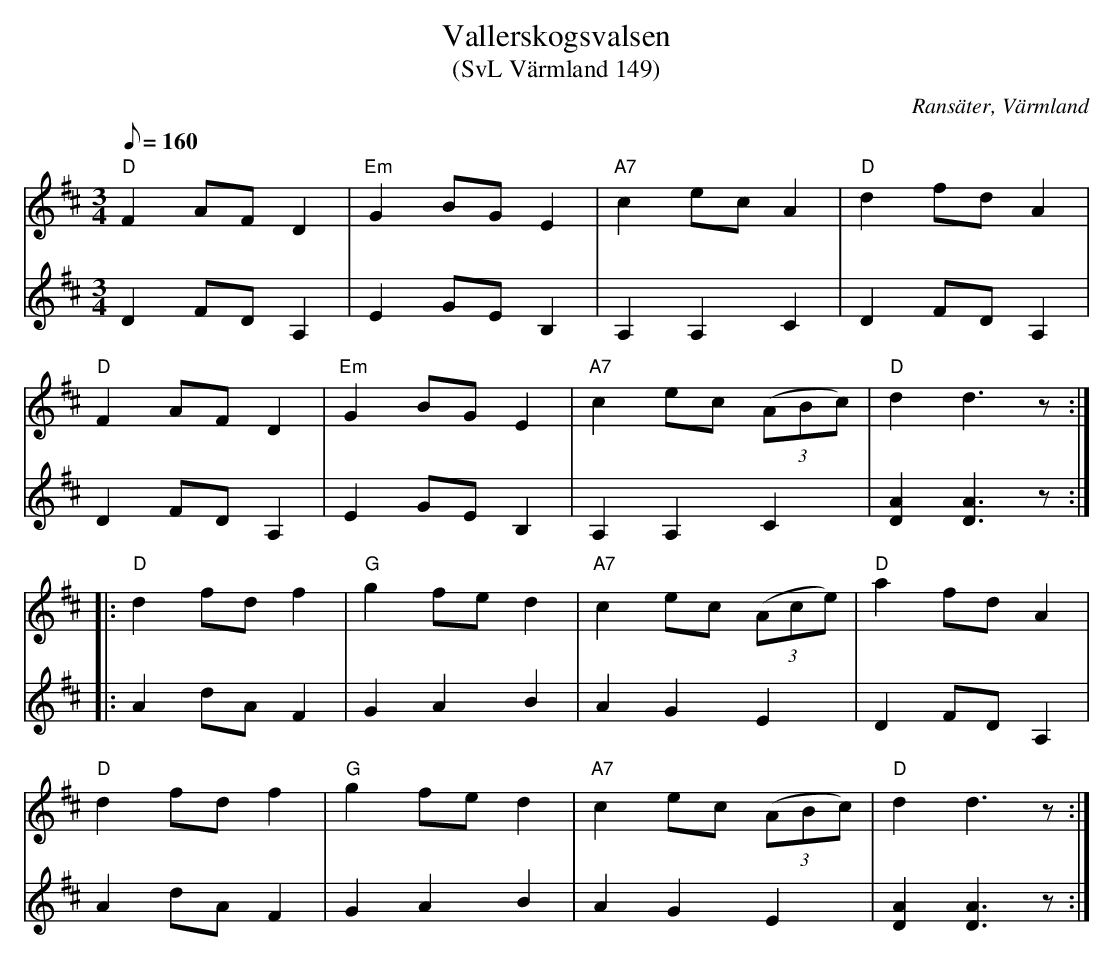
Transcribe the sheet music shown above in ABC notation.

X:1
T:Vallerskogsvalsen
T:(SvL Värmland 149)
O:Ransäter, Värmland
M:3/4
Q:160
L:1/8
K:D
V:1
"D" F2 AF D2 | "Em" G2 BG E2 | "A7" c2 ec A2 | "D" d2 fd A2 |
"D" F2 AF D2 | "Em" G2BG E2 | "A7" c2 ec (3 (ABc) | "D" d2 d3 z :|
|: "D" d2 fd f2 | "G" g2 fe d2 | "A7" c2 ec (3 (Ace) | "D" a2 fd A2 |
"D" d2 fd f2 | "G" g2 fe d2 | "A7" c2 ec (3 (ABc) | "D" d2 d3 z :|
V:2
D2 FD A,2 | E2 GE B,2 | A,2 A,2 C2 | D2 FD A,2 |
D2 FD A,2 | E2 GE B,2 | A,2 A,2 C2 | [DA]2 [DA]3 z :|
|: A2 dA F2 | G2 A2 B2 | A2 G2 E2 | D2 FD A,2 |
A2 dA F2 | G2 A2 B2 | A2 G2 E2 | [DA]2 [DA]3 z :|
